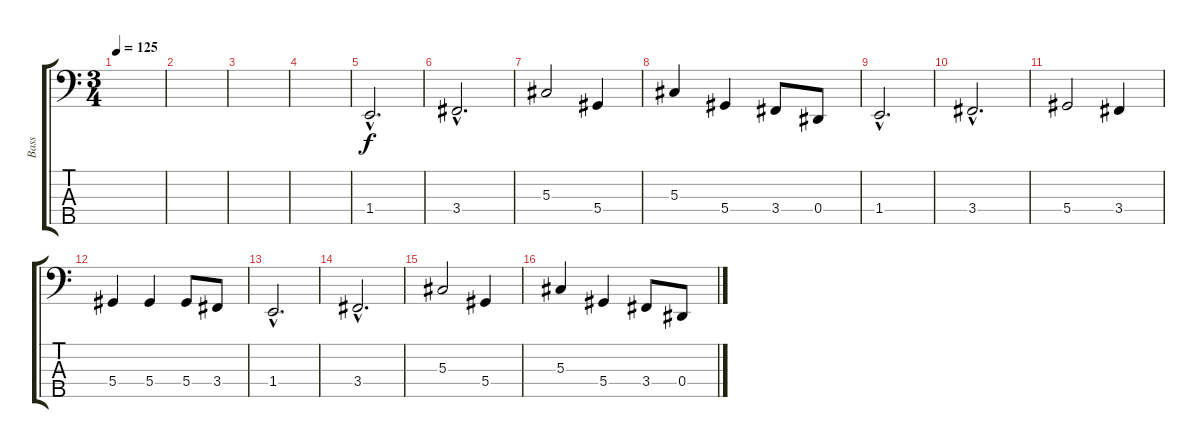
\track ("Bass" "Bass") {instrument electricbasspick}
\staff {score tabs}
\tuning (Gb2 Db2 Ab1 Eb1 Bb0) {hide}
\ts (3 4)
\tempo 125
\clef f4
\ks c
|
|
|
|
1.4{hac}.2{d} |
3.4{hac}.2{d} |
5.3.2 5.4.4 |
5.3.4 5.4.4 3.4.8 0.4.8 |
1.4{hac}.2{d} |
3.4{hac}.2{d} |
5.4.2 3.4.4 |
5.4.4 5.4.4 5.4.8 3.4.8 |
1.4{hac}.2{d} |
3.4{hac}.2{d} |
5.3.2 5.4.4 |
5.3.4 5.4.4 3.4.8 0.4.8
